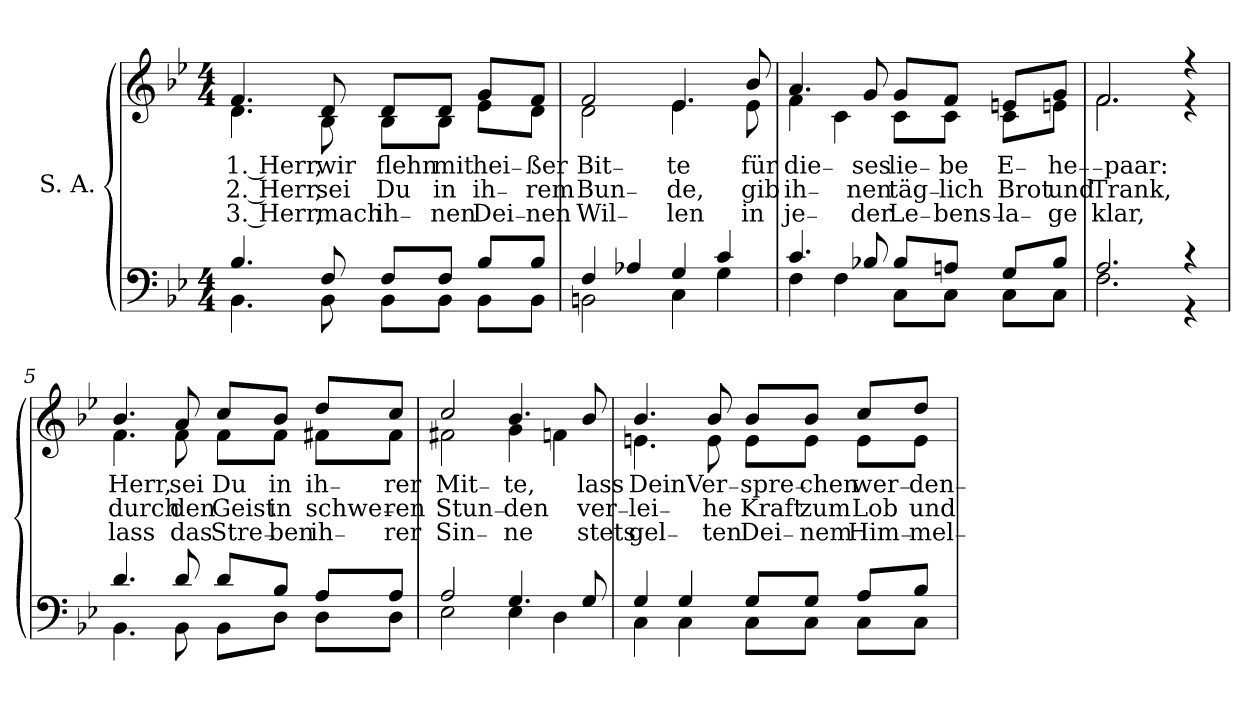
**kern	**kern	**text	**text	**text	**dynam
*part1	*part1	*part1	*part1	*part1	*part1
*staff2	*staff1	*staff1	*staff1	*staff1	*staff1/2
*I"S.  A.	*	*	*	*	*
!!LO:PB:g=z
*clefF4	*clefG2	*	*	*	*
*k[b-e-]	*k[b-e-]	*	*	*	*
*B-:	*B-:	*	*	*	*
*M4/4	*M4/4	*	*	*	*
=1	=1	=1	=1	=1	=1
*^	*	*	*	*	*
!	!	!LO:TX:a:B:t=Moderato espressivo	!	!	!	!
!	!	!	!LO:LY:b:color=#000000	!LO:LY:b:color=#000000	!LO:LY:b:color=#000000	!
*	*	*^	*	*	*	*
4.B-i/	4.BB-i\	4.fi/	4.di\	1. Herr,	2. Herr,	3. Herr,	mp mp
!	!	!	!	!LO:LY:b:color=#000000	!LO:LY:b:color=#000000	!LO:LY:b:color=#000000	!
8Fi/	8BB-i\	8di/	8B-i\	wir	sei	mach	.
!	!	!	!	!LO:LY:b:color=#000000	!LO:LY:b:color=#000000	!LO:LY:b:color=#000000	!
8Fi/L	8BB-i\L	8di/L	8B-i\L	flehn	Du	ih₋	.
!	!	!	!	!LO:LY:b:color=#000000	!LO:LY:b:color=#000000	!LO:LY:b:color=#000000	!
8Fi/J	8BB-i\J	8di/J	8B-i\J	mit	in	nen	.
!	!	!	!	!LO:LY:b:color=#000000	!LO:LY:b:color=#000000	!LO:LY:b:color=#000000	!
8B-i/L	8BB-i\L	8gi/L	8e-i\L	hei₋	ih₋	Dei₋	.
!	!	!	!	!LO:LY:b:color=#000000	!LO:LY:b:color=#000000	!LO:LY:b:color=#000000	!
8B-i/J	8BB-i\J	8fi/J	8di\J	ßer	rem	nen	.
=2	=2	=2	=2	=2	=2	=2	=2
!	!	!	!	!LO:LY:b:color=#000000	!LO:LY:b:color=#000000	!LO:LY:b:color=#000000	!
4Fi/	2BBni\	2fi/	2di\	Bit₋	Bun₋	Wil₋	.
4A-Xi/	.	.	.	.	.	.	.
!	!	!	!	!LO:LY:b:color=#000000	!LO:LY:b:color=#000000	!LO:LY:b:color=#000000	!
4Gi/	4Ci\	4.e-i/	4.e-i\	te	de,	len	.
4ci/	4Gi\	.	.	.	.	.	.
!	!	!	!	!LO:LY:b:color=#000000	!LO:LY:b:color=#000000	!LO:LY:b:color=#000000	!
.	.	8b-i/	8e-i\	für	gib	in	.
=3	=3	=3	=3	=3	=3	=3	=3
!	!	!	!	!LO:LY:b:color=#000000	!LO:LY:b:color=#000000	!LO:LY:b:color=#000000	!
4.ci/	4Fi\	4.ai/	4fi\	die₋	ih₋	je₋	.
.	4Fi\	.	4ci\	.	.	.	.
!	!	!	!	!LO:LY:b:color=#000000	!LO:LY:b:color=#000000	!LO:LY:b:color=#000000	!
8B-Xi/	.	8gi/	.	ses	nen	der	.
!	!	!	!	!LO:LY:b:color=#000000	!LO:LY:b:color=#000000	!LO:LY:b:color=#000000	!
8B-i/L	8Ci\L	8gi/L	8ci\L	lie₋	täg₋	Le₋	.
!	!	!	!	!LO:LY:b:color=#000000	!LO:LY:b:color=#000000	!LO:LY:b:color=#000000	!
8Ani/J	8Ci\J	8fi/J	8ci\J	be	lich	bens₋	.
!	!	!	!	!LO:LY:b:color=#000000	!LO:LY:b:color=#000000	!LO:LY:b:color=#000000	!
8Gi/L	8Ci\L	8eni/L	8ci\L	E₋	Brot	la₋	.
!	!	!	!	!LO:LY:b:color=#000000	!LO:LY:b:color=#000000	!LO:LY:b:color=#000000	!
8B-i/J	8Ci\J	8gi/J	8eni\J	he₋	und	ge	.
!!LO:LB:g=z	!!
=4	=4	=4	=4	=4	=4	=4	=4
!	!	!	!	!LO:LY:b:color=#000000	!LO:LY:b:color=#000000	!LO:LY:b:color=#000000	!
2.Ai/	2.Fi\	2.fi/	2.fi\	₋paar:	Trank,	klar,	.
4r	4r	4r	4r	.	.	.	.
=5	=5	=5	=5	=5	=5	=5	=5
!	!	!	!	!LO:LY:b:color=#000000	!LO:LY:b:color=#000000	!LO:LY:b:color=#000000	!
4.di/	4.BB-i\	4.b-i/	4.fi\	Herr,	durch	lass	.
!	!	!	!	!LO:LY:b:color=#000000	!LO:LY:b:color=#000000	!LO:LY:b:color=#000000	!
8di/	8BB-i\	8ai/	8fi\	sei	den	das	.
!	!	!	!	!LO:LY:b:color=#000000	!LO:LY:b:color=#000000	!LO:LY:b:color=#000000	!
8di/L	8BB-i\L	8cci/L	8fi\L	Du	Geist	Stre₋	.
!	!	!	!	!LO:LY:b:color=#000000	!LO:LY:b:color=#000000	!LO:LY:b:color=#000000	!
8B-i/J	8Di\J	8b-i/J	8fi\J	in	in	ben	.
!	!	!	!	!LO:LY:b:color=#000000	!LO:LY:b:color=#000000	!LO:LY:b:color=#000000	!
8Ai/L	8Di\L	8ddi/L	8f#Xi\L	ih₋	schwe₋	ih₋	.
!	!	!	!	!LO:LY:b:color=#000000	!LO:LY:b:color=#000000	!LO:LY:b:color=#000000	!
8Ai/J	8Di\J	8cci/J	8f#i\J	rer	ren	rer	.
=6	=6	=6	=6	=6	=6	=6	=6
!	!	!	!	!LO:LY:b:color=#000000	!LO:LY:b:color=#000000	!LO:LY:b:color=#000000	!
2Ai/	2E-i\	2cci/	2f#Xi\	Mit₋	Stun₋	Sin₋	.
!	!	!	!	!LO:LY:b:color=#000000	!LO:LY:b:color=#000000	!LO:LY:b:color=#000000	!
4.Gi/	4E-i\	4.b-i/	4gi\	te,	den	ne	.
.	4Di\	.	4fni\	.	.	.	.
!	!	!	!	!LO:LY:b:color=#000000	!LO:LY:b:color=#000000	!LO:LY:b:color=#000000	!
8Gi/	.	8b-i/	.	lass	ver₋	stets	.
=7	=7	=7	=7	=7	=7	=7	=7
!	!	!	!	!LO:LY:b:color=#000000	!LO:LY:b:color=#000000	!LO:LY:b:color=#000000	!
4Gi/	4Ci\	4.b-i/	4.eni\	Dein	lei₋	gel₋	.
4Gi/	4Ci\	.	.	.	.	.	.
!	!	!	!	!LO:LY:b:color=#000000	!LO:LY:b:color=#000000	!LO:LY:b:color=#000000	!
.	.	8b-i/	8ei\	Ver₋	he	ten	.
!	!	!	!	!LO:LY:b:color=#000000	!LO:LY:b:color=#000000	!LO:LY:b:color=#000000	!
8Gi/L	8Ci\L	8b-i/L	8ei\L	spre₋	Kraft	Dei₋	.
!	!	!	!	!LO:LY:b:color=#000000	!LO:LY:b:color=#000000	!LO:LY:b:color=#000000	!
8Gi/J	8Ci\J	8b-i/J	8ei\J	chen	zum	nem	.
!	!	!	!	!LO:LY:b:color=#000000	!LO:LY:b:color=#000000	!LO:LY:b:color=#000000	!
8Ai/L	8Ci\L	8cci/L	8ei\L	wer₋	Lob	Him₋	.
!	!	!	!	!LO:LY:b:color=#000000	!LO:LY:b:color=#000000	!LO:LY:b:color=#000000	!
8B-i/J	8Ci\J	8ddi/J	8ei\J	den₋	und	mel₋	.
*v	*v	*	*	*	*	*	*
*	*v	*v	*	*	*	*
=	=	=	=	=	=
*-	*-	*-	*-	*-	*-
